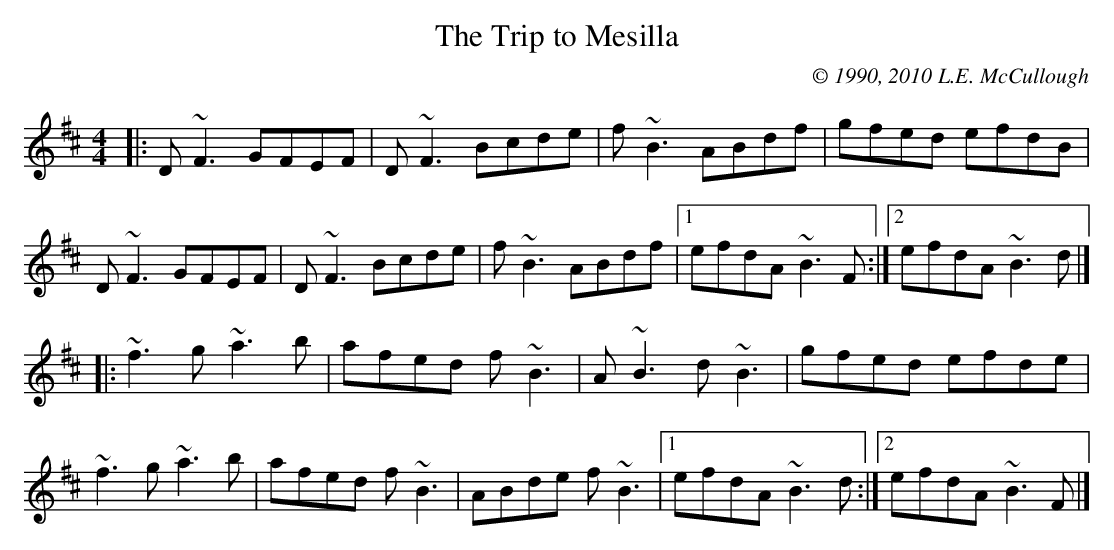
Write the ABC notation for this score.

X:1
T:The Trip to Mesilla
C:© 1990, 2010 L.E. McCullough
M:4/4
L:1/8
K:D
|:D~F3 GFEF|D~F3 Bcde|f~B3 ABdf|gfed efdB|
D~F3 GFEF|D~F3 Bcde|f~B3 ABdf|1 efdA ~B3F:|2 efdA ~B3d|]
|:~f3g ~a3b|afed f~B3|A~B3 d~B3|gfed efde|
~f3g ~a3b|afed f~B3|ABde f~B3|1efdA ~B3d:|2 efdA ~B3F|]
